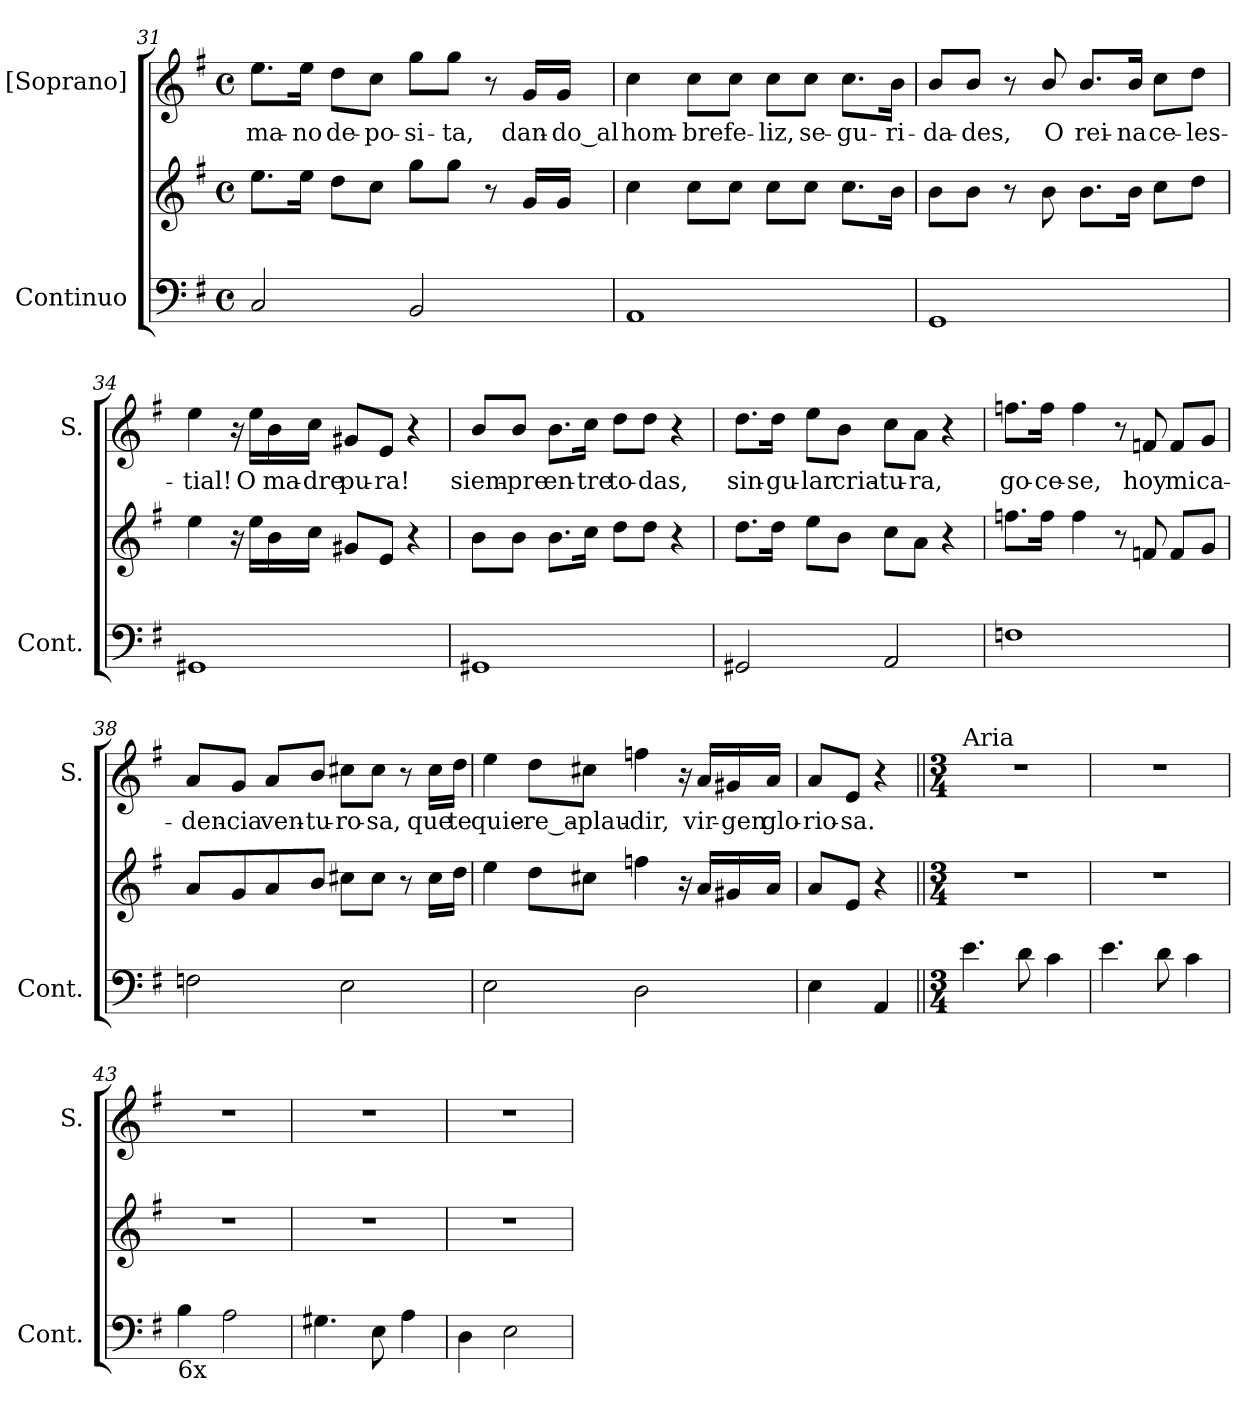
**kern	**kern	**kern	**text
*part2	*part2	*part1	*part1
*staff3	*staff2	*staff1	*staff1
*I"Continuo	*	*I"[Soprano]	*
*I'Cont.	*	*I'S.	*
!!LO:LB:g=z
*clefF4	*clefG2	*clefG2	*
*k[f#]	*k[f#]	*k[f#]	*
*G:	*G:	*G:	*
*M4/4	*M4/4	*M4/4	*
*met(c)	*met(c)	*met(c)	*
=31	=31	=31	=31
!	!	!	!LO:LY:b:color=#000000
2Ci/	8.eei\L	8.eei\L	ma-
!	!	!	!LO:LY:b:color=#000000
.	16eei\Jk	16eei\Jk	-no
!	!	!	!LO:LY:b:color=#000000
.	8ddi\L	8ddi\L	de-
!	!	!	!LO:LY:b:color=#000000
.	8cci\J	8cci\J	-po-
!	!	!	!LO:LY:b:color=#000000
2BBi/	8ggi\L	8ggi\L	-si-
!	!	!	!LO:LY:b:color=#000000
.	8ggi\J	8ggi\J	-ta,
.	8r	8r	.
!	!	!	!LO:LY:b:color=#000000
.	16gi/LL	16gi/LL	dan-
!	!	!	!LO:LY:b:color=#000000
.	16gi/JJ	16gi/JJ	-do_al
=32	=32	=32	=32
!	!	!	!LO:LY:b:color=#000000
1AAi	4cci\	4cci\	hom-
!	!	!	!LO:LY:b:color=#000000
.	8cci\L	8cci\L	-bre
!	!	!	!LO:LY:b:color=#000000
.	8cci\J	8cci\J	fe-
!	!	!	!LO:LY:b:color=#000000
.	8cci\L	8cci\L	-liz,
!	!	!	!LO:LY:b:color=#000000
.	8cci\J	8cci\J	se-
!	!	!	!LO:LY:b:color=#000000
.	8.cci\L	8.cci\L	-gu-
!	!	!	!LO:LY:b:color=#000000
.	16bi\Jk	16bi\Jk	-ri-
=33	=33	=33	=33
!	!	!	!LO:LY:b:color=#000000
1GGi	8bi\L	8bi/L	-da-
!	!	!	!LO:LY:b:color=#000000
.	8bi\J	8bi/J	-des,
.	8r	8r	.
!	!	!	!LO:LY:b:color=#000000
.	8bi\	8bi/	O
!	!	!	!LO:LY:b:color=#000000
.	8.bi\L	8.bi/L	rei-
!	!	!	!LO:LY:b:color=#000000
.	16bi\Jk	16bi/Jk	-na
!	!	!	!LO:LY:b:color=#000000
.	8cci\L	8cci\L	ce-
!	!	!	!LO:LY:b:color=#000000
.	8ddi\J	8ddi\J	-les-
=34	=34	=34	=34
!	!	!	!LO:LY:b:color=#000000
1GG#Xi	4eei\	4eei\	-tial!
.	16r	16r	.
!	!	!	!LO:LY:b:color=#000000
.	16eei\LL	16eei\LL	O
!	!	!	!LO:LY:b:color=#000000
.	16bi\	16bi\	ma-
!	!	!	!LO:LY:b:color=#000000
.	16cci\JJ	16cci\JJ	-dre
!	!	!	!LO:LY:b:color=#000000
.	8g#Xi/L	8g#Xi/L	pu-
!	!	!	!LO:LY:b:color=#000000
.	8ei/J	8ei/J	-ra!
.	4r	4r	.
!!LO:LB:g=z
=35	=35	=35	=35
!	!	!	!LO:LY:b:color=#000000
1GG#Xi	8bi\L	8bi/L	siem-
!	!	!	!LO:LY:b:color=#000000
.	8bi\J	8bi/J	-pre
!	!	!	!LO:LY:b:color=#000000
.	8.bi\L	8.bi\L	en-
!	!	!	!LO:LY:b:color=#000000
.	16cci\Jk	16cci\Jk	-tre
!	!	!	!LO:LY:b:color=#000000
.	8ddi\L	8ddi\L	to-
!	!	!	!LO:LY:b:color=#000000
.	8ddi\J	8ddi\J	-das,
.	4r	4r	.
=36	=36	=36	=36
!	!	!	!LO:LY:b:color=#000000
2GG#Xi/	8.ddi\L	8.ddi\L	sin-
!	!	!	!LO:LY:b:color=#000000
.	16ddi\Jk	16ddi\Jk	-gu-
!	!	!	!LO:LY:b:color=#000000
.	8eei\L	8eei\L	-lar
!	!	!	!LO:LY:b:color=#000000
.	8bi\J	8bi\J	cria-
!	!	!	!LO:LY:b:color=#000000
2AAi/	8cci\L	8cci\L	-tu-
!	!	!	!LO:LY:b:color=#000000
.	8ai\J	8ai\J	-ra,
.	4r	4r	.
=37	=37	=37	=37
!	!	!	!LO:LY:b:color=#000000
1Fni	8.ffni\L	8.ffni\L	go-
!	!	!	!LO:LY:b:color=#000000
.	16ffi\Jk	16ffi\Jk	-ce-
!	!	!	!LO:LY:b:color=#000000
.	4ffi\	4ffi\	-se,
.	8r	8r	.
!	!	!	!LO:LY:b:color=#000000
.	8fni/	8fni/	hoy
!	!	!	!LO:LY:b:color=#000000
.	8fi/L	8fi/L	mi
!	!	!	!LO:LY:b:color=#000000
.	8gi/J	8gi/J	ca-
!!LO:LB:g=z
=38	=38	=38	=38
!	!	!	!LO:LY:b:color=#000000
2Fni\	8ai/L	8ai/L	-den-
!	!	!	!LO:LY:b:color=#000000
.	8gi/	8gi/J	-cia
!	!	!	!LO:LY:b:color=#000000
.	8ai/	8ai/L	ven-
!	!	!	!LO:LY:b:color=#000000
.	8bi/J	8bi/J	-tu-
!	!	!	!LO:LY:b:color=#000000
2Ei\	8cc#Xi\L	8cc#Xi\L	-ro-
!	!	!	!LO:LY:b:color=#000000
.	8cc#i\J	8cc#i\J	-sa,
.	8r	8r	.
!	!	!	!LO:LY:b:color=#000000
.	16cc#i\LL	16cc#i\LL	que
!	!	!	!LO:LY:b:color=#000000
.	16ddi\JJ	16ddi\JJ	te
=39	=39	=39	=39
!	!	!	!LO:LY:b:color=#000000
2Ei\	4eei\	4eei\	quie-
!	!	!	!LO:LY:b:color=#000000
.	8ddi\L	8ddi\L	-re_a-
!	!	!	!LO:LY:b:color=#000000
.	8cc#Xi\J	8cc#Xi\J	-plau-
!	!	!	!LO:LY:b:color=#000000
2Di\	4ffni\	4ffni\	-dir,
.	16r	16r	.
!	!	!	!LO:LY:b:color=#000000
.	16ai/LL	16ai/LL	vir-
!	!	!	!LO:LY:b:color=#000000
.	16g#Xi/	16g#Xi/	-gen
!	!	!	!LO:LY:b:color=#000000
.	16ai/JJ	16ai/JJ	glo-
=40	=40	=40	=40
!	!	!	!LO:LY:b:color=#000000
4Ei\	8ai/L	8ai/L	-rio-
!	!	!	!LO:LY:b:color=#000000
.	8ei/J	8ei/J	-sa.
4AAi/	4r	4r	.
!!LO:PB:g=z
=41||	=41||	=41||	=41||
*M3/4	*M3/4	*M3/4	*
!	!	!LO:TX:a:t=Aria	!
!	!LO:N:vis=1	!LO:N:vis=1	!
4.ei\	2.r	2.r	.
8di\	.	.	.
4ci\	.	.	.
=42	=42	=42	=42
!	!LO:N:vis=1	!LO:N:vis=1	!
4.ei\	2.r	2.r	.
8di\	.	.	.
4ci\	.	.	.
=43	=43	=43	=43
!LO:TX:b:t=6x	!	!	!
!	!LO:N:vis=1	!LO:N:vis=1	!
4Bi\	2.r	2.r	.
2Ai\	.	.	.
=44	=44	=44	=44
!	!LO:N:vis=1	!LO:N:vis=1	!
4.G#Xi\	2.r	2.r	.
8Ei\	.	.	.
4Ai\	.	.	.
=45	=45	=45	=45
!	!LO:N:vis=1	!LO:N:vis=1	!
4Di\	2.r	2.r	.
2Ei\	.	.	.
=	=	=	=
*-	*-	*-	*-
